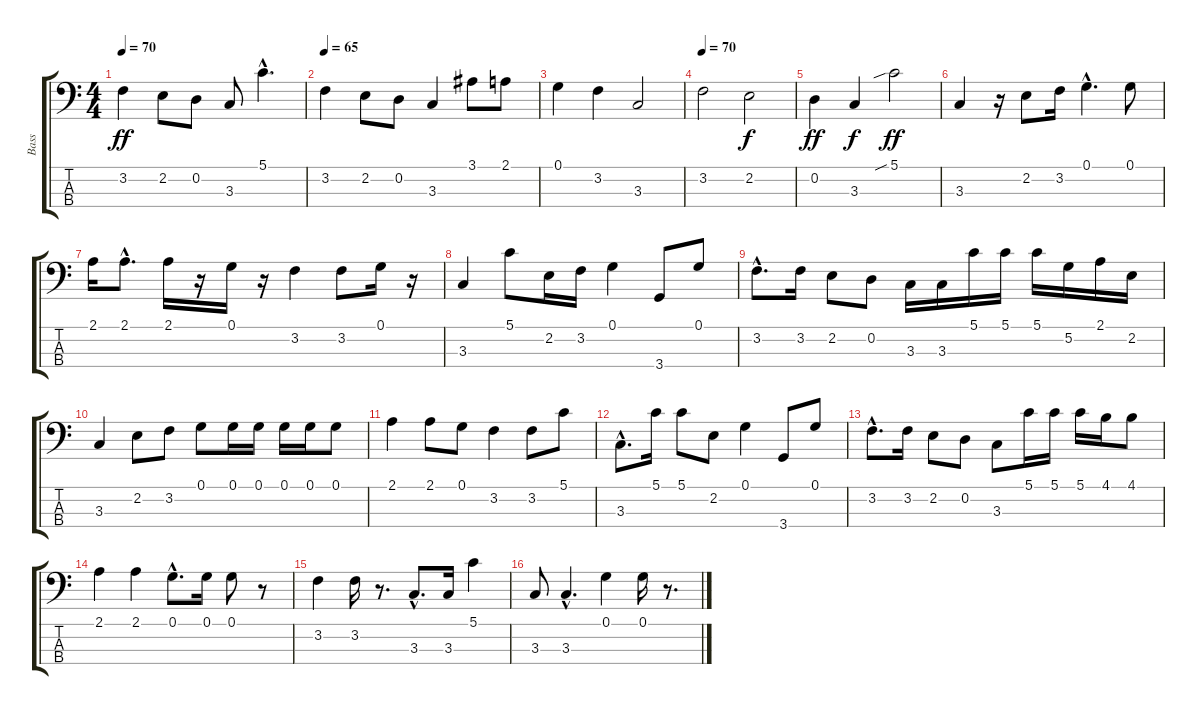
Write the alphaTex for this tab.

\track ("Bass" "Bass") {instrument fretlessbass}
\staff {score tabs}
\tuning (G2 D2 A1 E1) {hide}
\ts (4 4)
\tempo 70
\clef f4
\ks c
3.2.4{dy ff} 2.2.8 0.2.8 3.3.8 5.1{hac}.4{d} |
\tempo 65
3.2.4 2.2.8 0.2.8 3.3.4 3.1.8 2.1.8 |
0.1.4 3.2.4 3.3.2 |
\tempo 70
3.2.2 2.2.2{dy f} |
0.2.4{dy ff} 3.3.4{dy f} 5.1{sib}.2{dy ff} |
3.3.4 r.16 2.2.8 3.2.16 0.1{hac}.4{d} 0.1.8 |
2.1.16 2.1{hac}.8{d} 2.1.16 r.16 0.1.16 r.16 3.2.4 3.2.8 0.1.16 r.16 |
3.3.4 5.1.8 2.2.16 3.2.16 0.1.4 3.4.8 0.1.8 |
3.2{hac}.8{d} 3.2.16 2.2.8 0.2.8 3.3.16 3.3.16 5.1.16 5.1.16 5.1.16 5.2.16 2.1.16 2.2.16 |
3.3.4 2.2.8 3.2.8 0.1.8 0.1.16 0.1.16 0.1.16 0.1.16 0.1.8 |
2.1.4 2.1.8 0.1.8 3.2.4 3.2.8 5.1.8 |
3.3{hac}.8{d} 5.1.16 5.1.8 2.2.8 0.1.4 3.4.8 0.1.8 |
3.2{hac}.8{d} 3.2.16 2.2.8 0.2.8 3.3.8 5.1.16 5.1.16 5.1.16 4.1.16 4.1.8 |
2.1.4 2.1.4 0.1{hac}.8{d} 0.1.16 0.1.8 r.8 |
3.2.4 3.2.16 r.8{d} 3.3{hac}.8{d} 3.3.16 5.1.4 |
3.3.8 3.3{hac}.4{d} 0.1.4 0.1.16 r.8{d}
